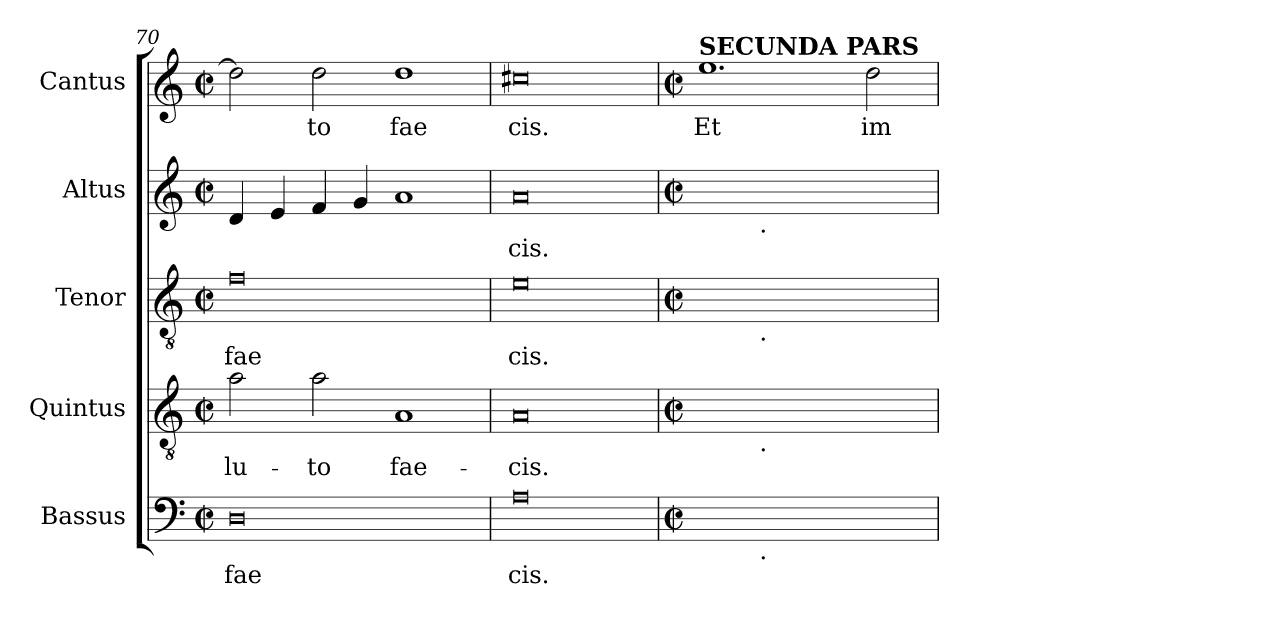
**kern	**text	**kern	**text	**kern	**text	**kern	**text	**kern	**text
*part5	*part5	*part4	*part4	*part3	*part3	*part2	*part2	*part1	*part1
*staff5	*staff5	*staff4	*staff4	*staff3	*staff3	*staff2	*staff2	*staff1	*staff1
*I"Bassus	*	*I"Quintus	*	*I"Tenor	*	*I"Altus	*	*I"Cantus	*
*clefF4	*	*clefGv2	*	*clefGv2	*	*clefG2	*	*clefG2	*
*M2/2	*	*M2/2	*	*M2/2	*	*M2/2	*	*M2/2	*
*met(c|)	*	*met(c|)	*	*met(c|)	*	*met(c|)	*	*met(c|)	*
=70	=70	=70	=70	=70	=70	=70	=70	=70	=70
!	!LO:LY:b:cj	!	!LO:LY:b:cj	!	!LO:LY:b:cj	!	!	!	!
0D	fae	2a\	lu-	0f	fae	4d/	.	2dd\]	.
.	.	.	.	.	.	4e/	.	.	.
!	!	!	!LO:LY:b:cj	!	!	!	!	!	!LO:LY:b:cj
.	.	2a\	-to	.	.	4f/	.	2dd\	to
.	.	.	.	.	.	4g/	.	.	.
!	!	!	!LO:LY:b:cj	!	!	!	!	!	!LO:LY:b:cj
.	.	1A	fae-	.	.	1a	.	1dd	fae
=71	=71	=71	=71	=71	=71	=71	=71	=71	=71
!	!LO:LY:b:cj	!	!LO:LY:b:cj	!	!LO:LY:b:cj	!	!LO:LY:b:cj	!	!LO:LY:b:cj
0A	cis.	0A	-cis.	0e	cis.	0a	cis.	0cc#X	cis.
!!LO:LB:g=z
=72	=72!	=72	=72!	=72	=72!	=72	=72!	=72!	=72!
*M2/2	*	*M2/2	*	*M2/2	*	*M2/2	*	*M2/2	*
*met(c|)	*	*met(c|)	*	*met(c|)	*	*met(c|)	*	*met(c|)	*
!	!	!	!	!	!	!	!	!LO:TX:a:B:t=SECUNDA PARS	!
!	!	!	!	!	!	!	!	!	!LO:LY:b:cj
4...ryy	.	4...ryy	.	4...ryy	.	4...ryy	.	1.ee	Et
!	!	!	!	!	!	!LO:TX:b:t=.	!	!	!
!	!	!	!	!LO:TX:b:t=.	!	!	!	!	!
!	!	!LO:TX:b:t=.	!	!	!	!	!	!	!
!LO:TX:b:t=.	!	!	!	!	!	!	!	!	!
1ryy	.	1ryy	.	1ryy	.	1ryy	.	.	.
2ryy	.	2ryy	.	2ryy	.	2ryy	.	.	.
!	!	!	!	!	!	!	!	!	!LO:LY:b:cj
.	.	.	.	.	.	.	.	2dd\	im-
32ryy	.	32ryy	.	32ryy	.	32ryy	.	.	.
=	=	=	=	=	=	=	=	=	=
*-	*-	*-	*-	*-	*-	*-	*-	*-	*-
